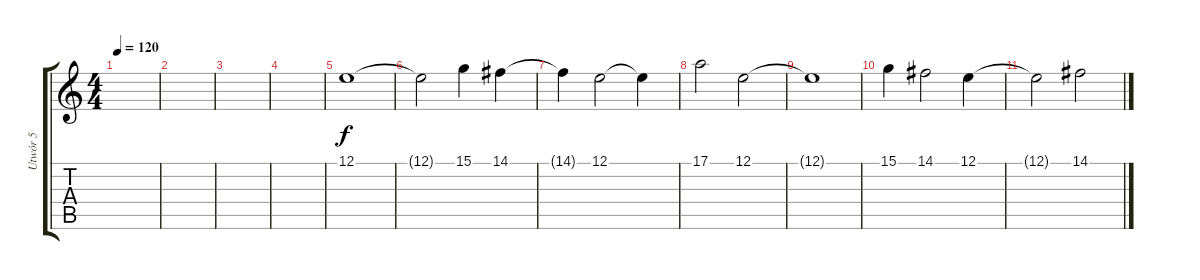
\track ("Utwór 5" "Utwór 5") {instrument pad4choir}
\staff {score tabs}
\tuning (E4 B3 G3 D3 A2 E2) {hide}
\ts (4 4)
\tempo 120
\clef g2
\ks c
|
|
|
|
12.1.1 |
12.1{t}.2 15.1.4 14.1.4 |
14.1{t}.4 12.1.2 12.1{t}.4 |
17.1.2 12.1.2 |
12.1{t}.1 |
15.1.4 14.1.2 12.1.4 |
12.1{t}.2 14.1.2
